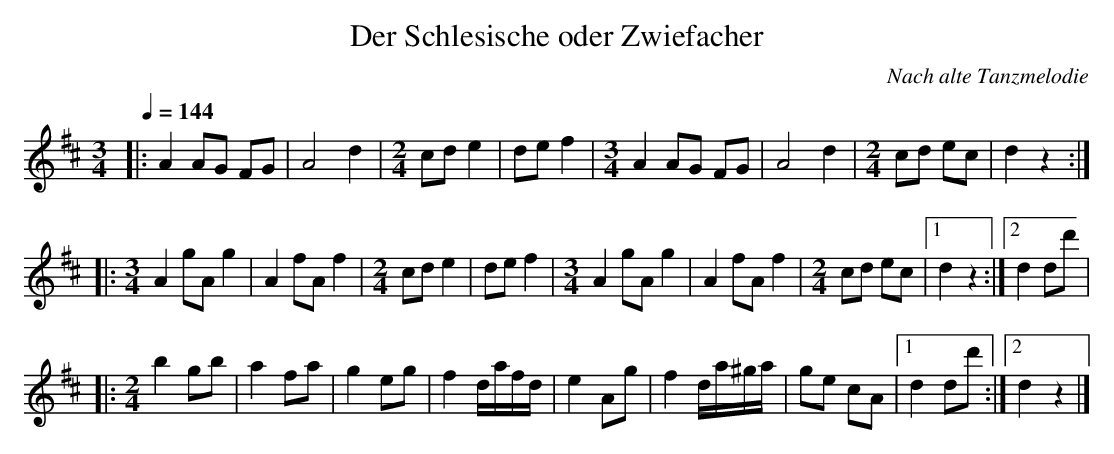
X:1
T:Der Schlesische oder Zwiefacher
C:Nach alte Tanzmelodie
M:3/4
L:1/4
Q:1/4=144
K:D
|:         A A/G/ F/G/ | A2 d | [M:2/4]c/d/ e | d/e/ f | [M:3/4]A A/G/ F/G/ | A2 d | [M:2/4]c/d/ e/c/ | dz :|
|: [M:3/4] A g/A/ g | A f/A/ f | [M:2/4] c/d/ e | d/e/ f | [M:3/4] A g/A/ g | A f/A/ f | [M:2/4] c/d/ e/c/ |1 dz :|2 d d/d'/ |
|: [M:2/4] b g/b/ | a f/a/ | g e/g/ | f d//a//f//d// | e A/g/ | f d//a/4^g//a// | g/e/ c/A/ |1 d d/d'/ :|2 dz |]
